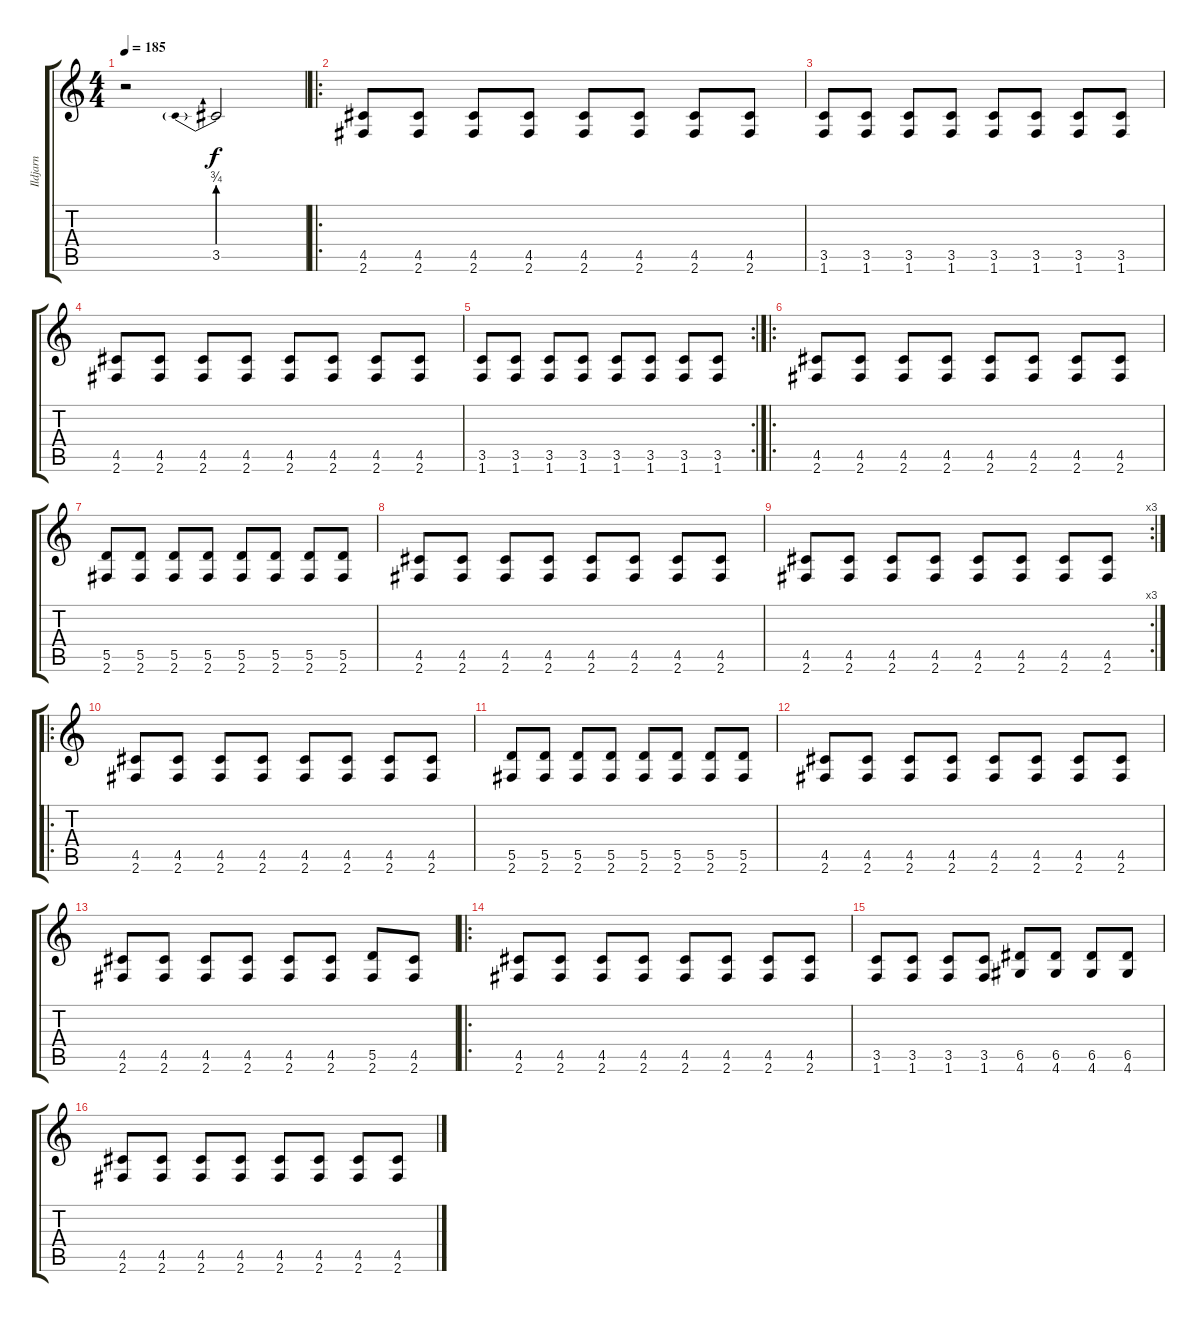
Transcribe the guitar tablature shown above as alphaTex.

\track ("Ildjarn" "Ildjarn") {instrument distortionguitar}
\staff {score tabs}
\tuning (E4 B3 G3 D3 A2 E2) {hide}
\ts (4 4)
\tempo 185
\clef g2
\ks c
r.2{dy f instrument distortionguitar} 3.5{be (prebend 0 3 60 3)}.2 |
\ro
(4.5 2.6).8 (4.5 2.6).8 (4.5 2.6).8 (4.5 2.6).8 (4.5 2.6).8 (4.5 2.6).8 (4.5 2.6).8 (4.5 2.6).8 |
(3.5 1.6).8 (3.5 1.6).8 (3.5 1.6).8 (3.5 1.6).8 (3.5 1.6).8 (3.5 1.6).8 (3.5 1.6).8 (3.5 1.6).8 |
(4.5 2.6).8 (4.5 2.6).8 (4.5 2.6).8 (4.5 2.6).8 (4.5 2.6).8 (4.5 2.6).8 (4.5 2.6).8 (4.5 2.6).8 |
\rc 2
(3.5 1.6).8 (3.5 1.6).8 (3.5 1.6).8 (3.5 1.6).8 (3.5 1.6).8 (3.5 1.6).8 (3.5 1.6).8 (3.5 1.6).8 |
\ro
(4.5 2.6).8 (4.5 2.6).8 (4.5 2.6).8 (4.5 2.6).8 (4.5 2.6).8 (4.5 2.6).8 (4.5 2.6).8 (4.5 2.6).8 |
(5.5 2.6).8 (5.5 2.6).8 (5.5 2.6).8 (5.5 2.6).8 (5.5 2.6).8 (5.5 2.6).8 (5.5 2.6).8 (5.5 2.6).8 |
(4.5 2.6).8 (4.5 2.6).8 (4.5 2.6).8 (4.5 2.6).8 (4.5 2.6).8 (4.5 2.6).8 (4.5 2.6).8 (4.5 2.6).8 |
\rc 3
(4.5 2.6).8 (4.5 2.6).8 (4.5 2.6).8 (4.5 2.6).8 (4.5 2.6).8 (4.5 2.6).8 (4.5 2.6).8 (4.5 2.6).8 |
\ro
(4.5 2.6).8 (4.5 2.6).8 (4.5 2.6).8 (4.5 2.6).8 (4.5 2.6).8 (4.5 2.6).8 (4.5 2.6).8 (4.5 2.6).8 |
(5.5 2.6).8 (5.5 2.6).8 (5.5 2.6).8 (5.5 2.6).8 (5.5 2.6).8 (5.5 2.6).8 (5.5 2.6).8 (5.5 2.6).8 |
(4.5 2.6).8 (4.5 2.6).8 (4.5 2.6).8 (4.5 2.6).8 (4.5 2.6).8 (4.5 2.6).8 (4.5 2.6).8 (4.5 2.6).8 |
(4.5 2.6).8 (4.5 2.6).8 (4.5 2.6).8 (4.5 2.6).8 (4.5 2.6).8 (4.5 2.6).8 (5.5 2.6).8 (4.5 2.6).8 |
\ro
(4.5 2.6).8 (4.5 2.6).8 (4.5 2.6).8 (4.5 2.6).8 (4.5 2.6).8 (4.5 2.6).8 (4.5 2.6).8 (4.5 2.6).8 |
(3.5 1.6).8 (3.5 1.6).8 (3.5 1.6).8 (3.5 1.6).8 (6.5 4.6).8 (6.5 4.6).8 (6.5 4.6).8 (6.5 4.6).8 |
(4.5 2.6).8 (4.5 2.6).8 (4.5 2.6).8 (4.5 2.6).8 (4.5 2.6).8 (4.5 2.6).8 (4.5 2.6).8 (4.5 2.6).8
